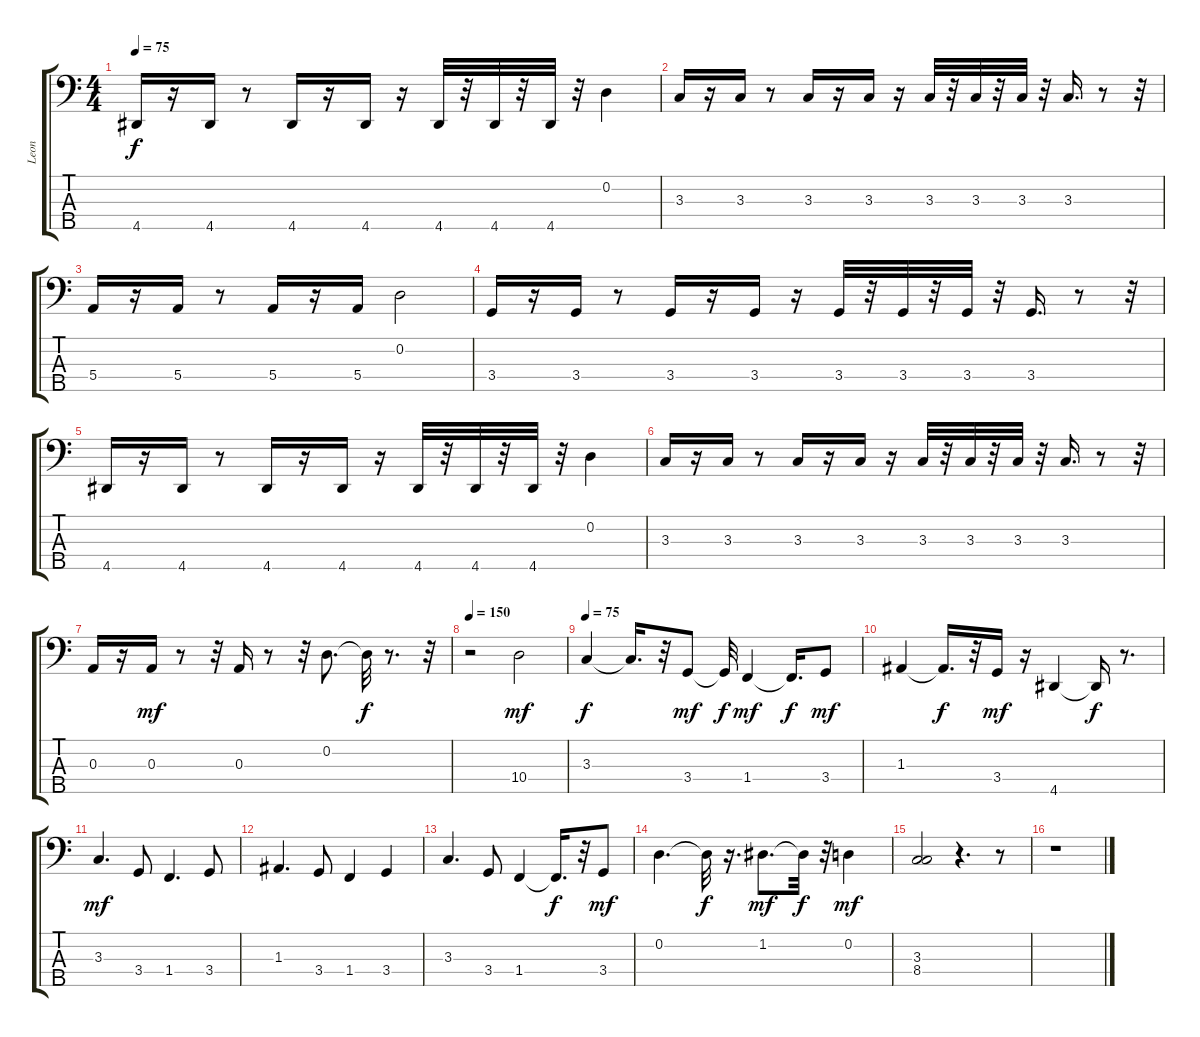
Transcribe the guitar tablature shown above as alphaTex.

\track ("Leon" "Leon") {instrument electricbassfinger}
\staff {score tabs}
\tuning (G2 D2 A1 E1 B0) {hide}
\ts (4 4)
\tempo 75
\clef f4
\ks c
4.5.16{dy f} r.16 4.5.16 r.8 4.5.16 r.16 4.5.16 r.16 4.5.32 r.32 4.5.32 r.32 4.5.32 r.32 0.2.4 |
3.3.16 r.16 3.3.16 r.8 3.3.16 r.16 3.3.16 r.16 3.3.32 r.32 3.3.32 r.32 3.3.32 r.32 3.3.16{d} r.8 r.32 |
5.4.16 r.16 5.4.16 r.8 5.4.16 r.16 5.4.16 0.2.2 |
3.4.16 r.16 3.4.16 r.8 3.4.16 r.16 3.4.16 r.16 3.4.32 r.32 3.4.32 r.32 3.4.32 r.32 3.4.16{d} r.8 r.32 |
4.5.16 r.16 4.5.16 r.8 4.5.16 r.16 4.5.16 r.16 4.5.32 r.32 4.5.32 r.32 4.5.32 r.32 0.2.4 |
3.3.16 r.16 3.3.16 r.8 3.3.16 r.16 3.3.16 r.16 3.3.32 r.32 3.3.32 r.32 3.3.32 r.32 3.3.16{d} r.8 r.32 |
0.3.16 r.16 0.3.16{dy mf} r.8 r.32 0.3.16 r.8 r.32 0.2.8{d} 0.2{t}.32{dy f} r.8{d} r.32 |
\tempo 150
r.2 10.4.2{dy mf} |
\tempo 75
3.3.4{dy f} 3.3{t}.16{d} r.32 3.4.8{dy mf} 3.4{t}.32{dy f} 1.4.4{dy mf} 1.4{t}.16{d dy f} 3.4.8{dy mf} |
1.3.4 1.3{t}.16{d dy f} r.32 3.4.16{dy mf} r.16 4.5.4 4.5{t}.16{dy f} r.8{d} |
3.3.4{d dy mf} 3.4.8 1.4.4{d} 3.4.8 |
1.3.4{d} 3.4.8 1.4.4 3.4.4 |
3.3.4{d} 3.4.8 1.4.4 1.4{t}.16{d dy f} r.32 3.4.8{dy mf} |
0.2.4{d} 0.2{t}.32{dy f} r.16{d} 1.2.8{d dy mf} 1.2{t}.32{dy f} r.32 0.2.4{dy mf} |
(3.3 8.4).2 r.4{d} r.8 |
r.1
